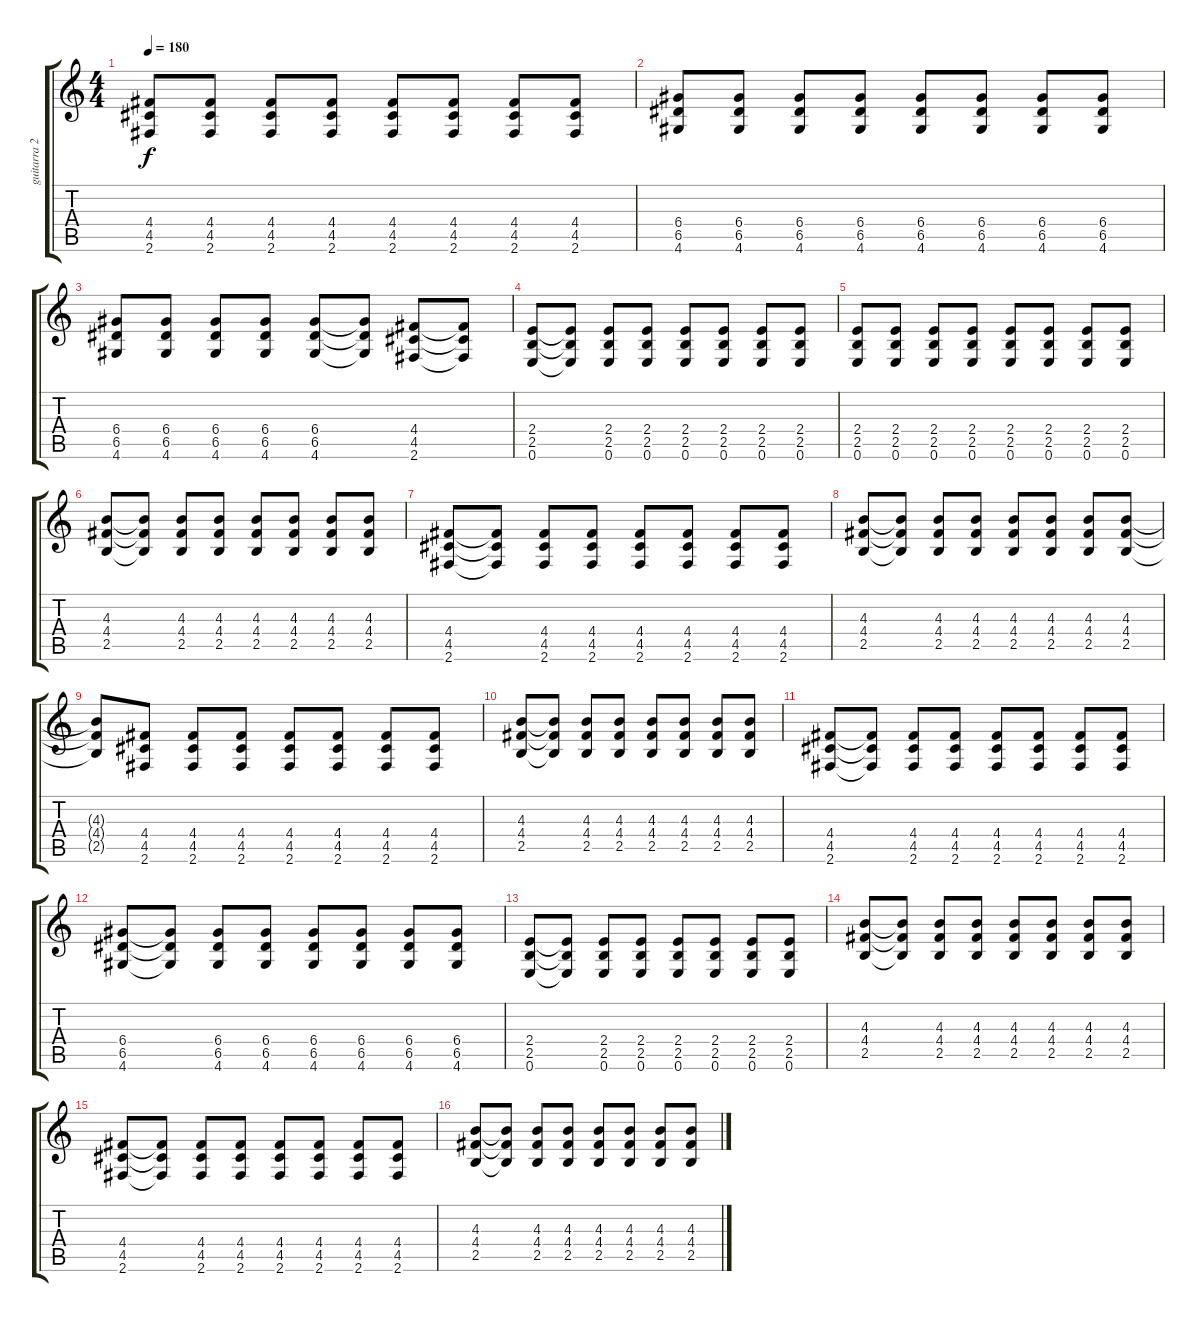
\track ("guitarra 2" "guitarra 2") {instrument overdrivenguitar}
\staff {score tabs}
\tuning (E4 B3 G3 D3 A2 E2) {hide}
\ts (4 4)
\tempo 180
\clef g2
\ks c
(4.4 4.5 2.6).8{dy f} (4.4 4.5 2.6).8 (4.4 4.5 2.6).8 (4.4 4.5 2.6).8 (4.4 4.5 2.6).8 (4.4 4.5 2.6).8 (4.4 4.5 2.6).8 (4.4 4.5 2.6).8 |
(6.4 6.5 4.6).8 (6.4 6.5 4.6).8 (6.4 6.5 4.6).8 (6.4 6.5 4.6).8 (6.4 6.5 4.6).8 (6.4 6.5 4.6).8 (6.4 6.5 4.6).8 (6.4 6.5 4.6).8 |
(6.4 6.5 4.6).8 (6.4 6.5 4.6).8 (6.4 6.5 4.6).8 (6.4 6.5 4.6).8 (6.4 6.5 4.6).8 (6.4{t} 6.5{t} 4.6{t}).8 (4.4 4.5 2.6).8 (4.4{t} 4.5{t} 2.6{t}).8 |
(2.4 2.5 0.6).8 (2.4{t} 2.5{t} 0.6{t}).8 (2.4 2.5 0.6).8 (2.4 2.5 0.6).8 (2.4 2.5 0.6).8 (2.4 2.5 0.6).8 (2.4 2.5 0.6).8 (2.4 2.5 0.6).8 |
(2.4 2.5 0.6).8 (2.4 2.5 0.6).8 (2.4 2.5 0.6).8 (2.4 2.5 0.6).8 (2.4 2.5 0.6).8 (2.4 2.5 0.6).8 (2.4 2.5 0.6).8 (2.4 2.5 0.6).8 |
(4.3 4.4 2.5).8 (4.3{t} 4.4{t} 2.5{t}).8 (4.3 4.4 2.5).8 (4.3 4.4 2.5).8 (4.3 4.4 2.5).8 (4.3 4.4 2.5).8 (4.3 4.4 2.5).8 (4.3 4.4 2.5).8 |
(4.4 4.5 2.6).8 (4.4{t} 4.5{t} 2.6{t}).8 (4.4 4.5 2.6).8 (4.4 4.5 2.6).8 (4.4 4.5 2.6).8 (4.4 4.5 2.6).8 (4.4 4.5 2.6).8 (4.4 4.5 2.6).8 |
(4.3 4.4 2.5).8 (4.3{t} 4.4{t} 2.5{t}).8 (4.3 4.4 2.5).8 (4.3 4.4 2.5).8 (4.3 4.4 2.5).8 (4.3 4.4 2.5).8 (4.3 4.4 2.5).8 (4.3 4.4 2.5).8 |
(4.3{t} 4.4{t} 2.5{t}).8 (4.4 4.5 2.6).8 (4.4 4.5 2.6).8 (4.4 4.5 2.6).8 (4.4 4.5 2.6).8 (4.4 4.5 2.6).8 (4.4 4.5 2.6).8 (4.4 4.5 2.6).8 |
(4.3 4.4 2.5).8 (4.3{t} 4.4{t} 2.5{t}).8 (4.3 4.4 2.5).8 (4.3 4.4 2.5).8 (4.3 4.4 2.5).8 (4.3 4.4 2.5).8 (4.3 4.4 2.5).8 (4.3 4.4 2.5).8 |
(4.4 4.5 2.6).8 (4.4{t} 4.5{t} 2.6{t}).8 (4.4 4.5 2.6).8 (4.4 4.5 2.6).8 (4.4 4.5 2.6).8 (4.4 4.5 2.6).8 (4.4 4.5 2.6).8 (4.4 4.5 2.6).8 |
(6.4 6.5 4.6).8 (6.4{t} 6.5{t} 4.6{t}).8 (6.4 6.5 4.6).8 (6.4 6.5 4.6).8 (6.4 6.5 4.6).8 (6.4 6.5 4.6).8 (6.4 6.5 4.6).8 (6.4 6.5 4.6).8 |
(2.4 2.5 0.6).8 (2.4{t} 2.5{t} 0.6{t}).8 (2.4 2.5 0.6).8 (2.4 2.5 0.6).8 (2.4 2.5 0.6).8 (2.4 2.5 0.6).8 (2.4 2.5 0.6).8 (2.4 2.5 0.6).8 |
(4.3 4.4 2.5).8 (4.3{t} 4.4{t} 2.5{t}).8 (4.3 4.4 2.5).8 (4.3 4.4 2.5).8 (4.3 4.4 2.5).8 (4.3 4.4 2.5).8 (4.3 4.4 2.5).8 (4.3 4.4 2.5).8 |
(4.4 4.5 2.6).8 (4.4{t} 4.5{t} 2.6{t}).8 (4.4 4.5 2.6).8 (4.4 4.5 2.6).8 (4.4 4.5 2.6).8 (4.4 4.5 2.6).8 (4.4 4.5 2.6).8 (4.4 4.5 2.6).8 |
(4.3 4.4 2.5).8 (4.3{t} 4.4{t} 2.5{t}).8 (4.3 4.4 2.5).8 (4.3 4.4 2.5).8 (4.3 4.4 2.5).8 (4.3 4.4 2.5).8 (4.3 4.4 2.5).8 (4.3 4.4 2.5).8
